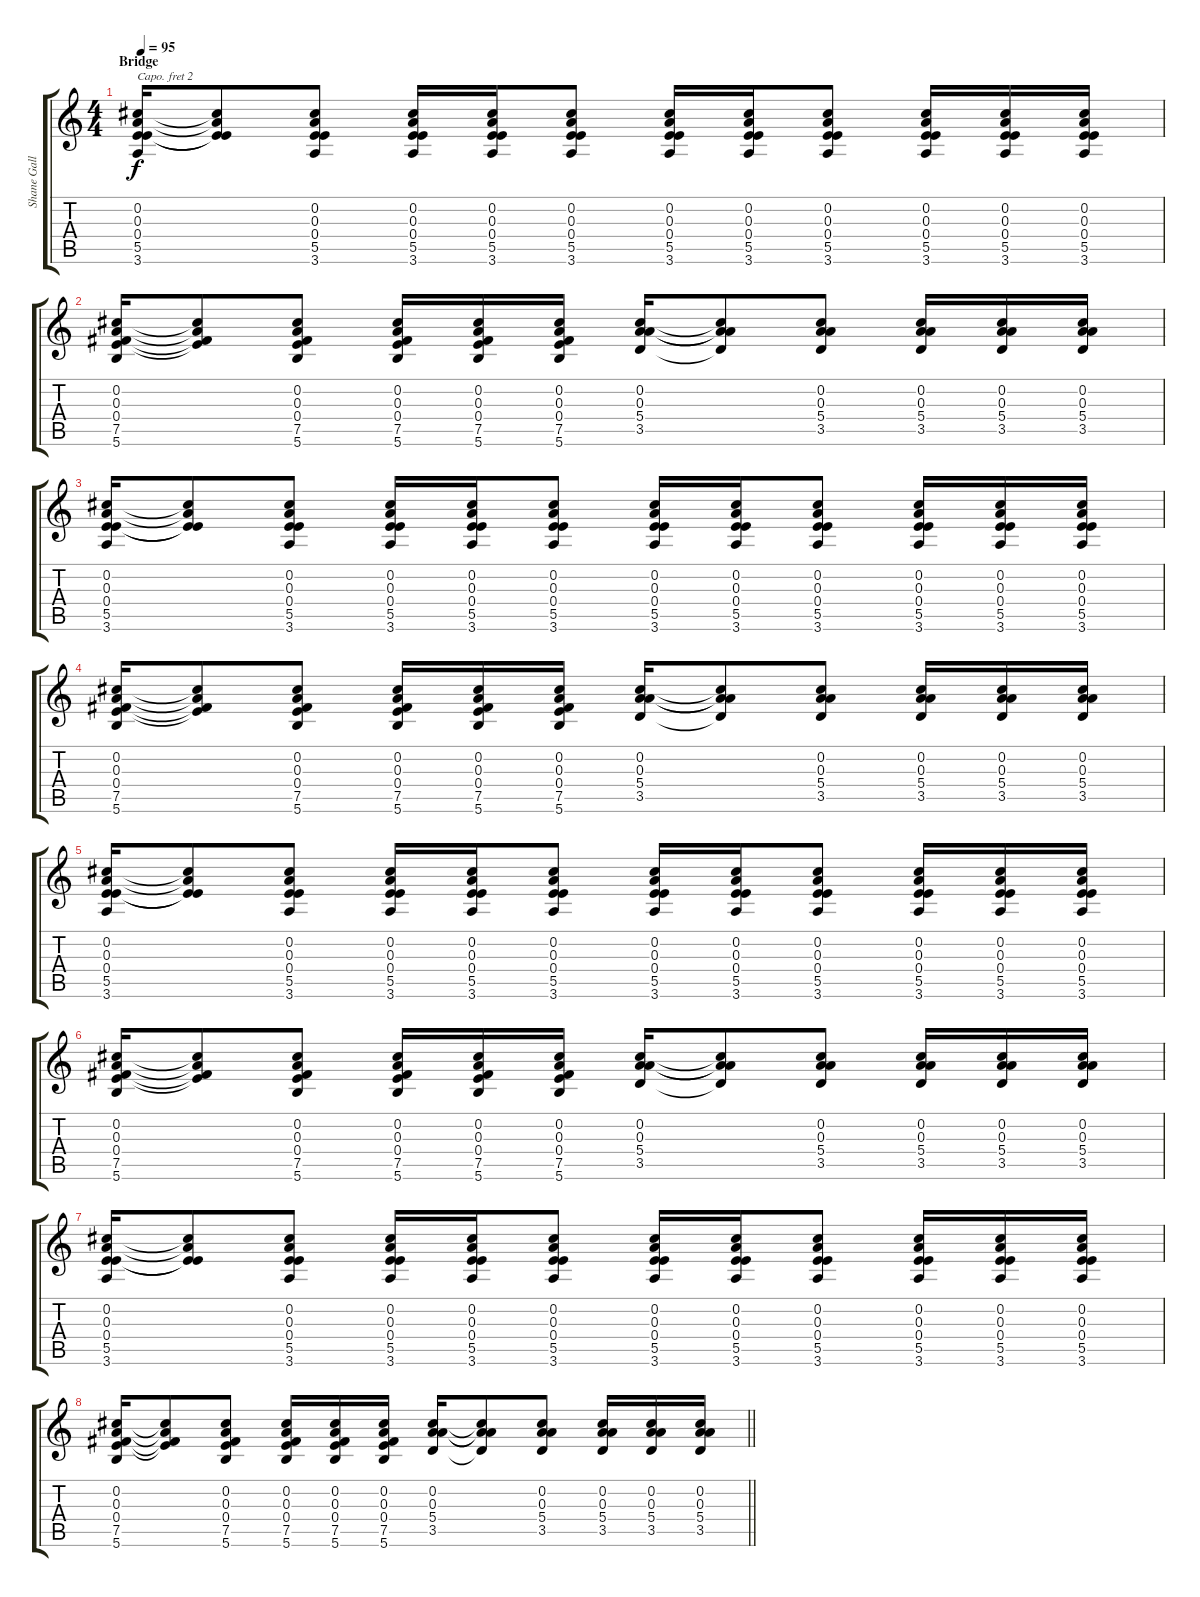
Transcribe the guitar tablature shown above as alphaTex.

\track ("Shane Gallagher [Clean]" "Shane Gall") {instrument electricguitarclean}
\staff {score tabs}
\capo 2
\tuning (E4 B3 G3 D3 A2 E2) {hide}
\ts (4 4)
\section ("" "Bridge")
\tempo 95
\clef g2
\ks c
(0.2 0.3 0.4 5.5 3.6).16{dy f} (0.2{t} 0.3{t} 0.4{t} 5.5{t}).8 (0.2 0.3 0.4 5.5 3.6).8 (0.2 0.3 0.4 5.5 3.6).16 (0.2 0.3 0.4 5.5 3.6).16 (0.2 0.3 0.4 5.5 3.6).8 (0.2 0.3 0.4 5.5 3.6).16 (0.2 0.3 0.4 5.5 3.6).16 (0.2 0.3 0.4 5.5 3.6).8 (0.2 0.3 0.4 5.5 3.6).16 (0.2 0.3 0.4 5.5 3.6).16 (0.2 0.3 0.4 5.5 3.6).16 |
(0.2 0.3 0.4 7.5 5.6).16 (0.2{t} 0.3{t} 0.4{t} 7.5{t}).8 (0.2 0.3 0.4 7.5 5.6).8 (0.2 0.3 0.4 7.5 5.6).16 (0.2 0.3 0.4 7.5 5.6).16 (0.2 0.3 0.4 7.5 5.6).16 (0.2 0.3 5.4 3.5).16 (0.2{t} 0.3{t} 5.4{t} 3.5{t}).8 (0.2 0.3 5.4 3.5).8 (0.2 0.3 5.4 3.5).16 (0.2 0.3 5.4 3.5).16 (0.2 0.3 5.4 3.5).16 |
(0.2 0.3 0.4 5.5 3.6).16 (0.2{t} 0.3{t} 0.4{t} 5.5{t}).8 (0.2 0.3 0.4 5.5 3.6).8 (0.2 0.3 0.4 5.5 3.6).16 (0.2 0.3 0.4 5.5 3.6).16 (0.2 0.3 0.4 5.5 3.6).8 (0.2 0.3 0.4 5.5 3.6).16 (0.2 0.3 0.4 5.5 3.6).16 (0.2 0.3 0.4 5.5 3.6).8 (0.2 0.3 0.4 5.5 3.6).16 (0.2 0.3 0.4 5.5 3.6).16 (0.2 0.3 0.4 5.5 3.6).16 |
(0.2 0.3 0.4 7.5 5.6).16 (0.2{t} 0.3{t} 0.4{t} 7.5{t}).8 (0.2 0.3 0.4 7.5 5.6).8 (0.2 0.3 0.4 7.5 5.6).16 (0.2 0.3 0.4 7.5 5.6).16 (0.2 0.3 0.4 7.5 5.6).16 (0.2 0.3 5.4 3.5).16 (0.2{t} 0.3{t} 5.4{t} 3.5{t}).8 (0.2 0.3 5.4 3.5).8 (0.2 0.3 5.4 3.5).16 (0.2 0.3 5.4 3.5).16 (0.2 0.3 5.4 3.5).16 |
(0.2 0.3 0.4 5.5 3.6).16 (0.2{t} 0.3{t} 0.4{t} 5.5{t}).8 (0.2 0.3 0.4 5.5 3.6).8 (0.2 0.3 0.4 5.5 3.6).16 (0.2 0.3 0.4 5.5 3.6).16 (0.2 0.3 0.4 5.5 3.6).8 (0.2 0.3 0.4 5.5 3.6).16 (0.2 0.3 0.4 5.5 3.6).16 (0.2 0.3 0.4 5.5 3.6).8 (0.2 0.3 0.4 5.5 3.6).16 (0.2 0.3 0.4 5.5 3.6).16 (0.2 0.3 0.4 5.5 3.6).16 |
(0.2 0.3 0.4 7.5 5.6).16 (0.2{t} 0.3{t} 0.4{t} 7.5{t}).8 (0.2 0.3 0.4 7.5 5.6).8 (0.2 0.3 0.4 7.5 5.6).16 (0.2 0.3 0.4 7.5 5.6).16 (0.2 0.3 0.4 7.5 5.6).16 (0.2 0.3 5.4 3.5).16 (0.2{t} 0.3{t} 5.4{t} 3.5{t}).8 (0.2 0.3 5.4 3.5).8 (0.2 0.3 5.4 3.5).16 (0.2 0.3 5.4 3.5).16 (0.2 0.3 5.4 3.5).16 |
(0.2 0.3 0.4 5.5 3.6).16 (0.2{t} 0.3{t} 0.4{t} 5.5{t}).8 (0.2 0.3 0.4 5.5 3.6).8 (0.2 0.3 0.4 5.5 3.6).16 (0.2 0.3 0.4 5.5 3.6).16 (0.2 0.3 0.4 5.5 3.6).8 (0.2 0.3 0.4 5.5 3.6).16 (0.2 0.3 0.4 5.5 3.6).16 (0.2 0.3 0.4 5.5 3.6).8 (0.2 0.3 0.4 5.5 3.6).16 (0.2 0.3 0.4 5.5 3.6).16 (0.2 0.3 0.4 5.5 3.6).16 |
\barLineRight lightlight
(0.2 0.3 0.4 7.5 5.6).16 (0.2{t} 0.3{t} 0.4{t} 7.5{t}).8 (0.2 0.3 0.4 7.5 5.6).8 (0.2 0.3 0.4 7.5 5.6).16 (0.2 0.3 0.4 7.5 5.6).16 (0.2 0.3 0.4 7.5 5.6).16 (0.2 0.3 5.4 3.5).16 (0.2{t} 0.3{t} 5.4{t} 3.5{t}).8 (0.2 0.3 5.4 3.5).8 (0.2 0.3 5.4 3.5).16 (0.2 0.3 5.4 3.5).16 (0.2 0.3 5.4 3.5).16
